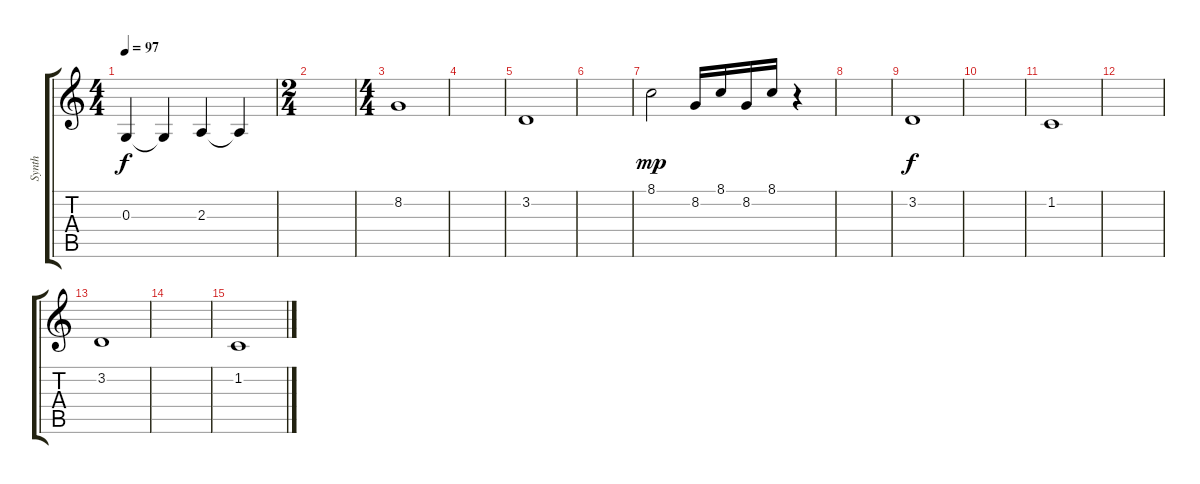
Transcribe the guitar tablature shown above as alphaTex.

\track ("Synth" "Synth") {instrument voiceoohs}
\staff {score tabs}
\tuning (E4 B3 G3 D3 A2 E2) {hide}
\ts (4 4)
\tempo 97
\clef g2
\ks c
0.3.4{dy f} 0.3{t}.4 2.3.4 2.3{t}.4 |
\ts (2 4)
|
\ts (4 4)
8.2.1 |
|
3.2.1 |
|
8.1.2{dy mp} 8.2.16 8.1.16 8.2.16 8.1.16 r.4 |
|
3.2.1{dy f} |
|
1.2.1 |
|
3.2.1 |
|
1.2.1
